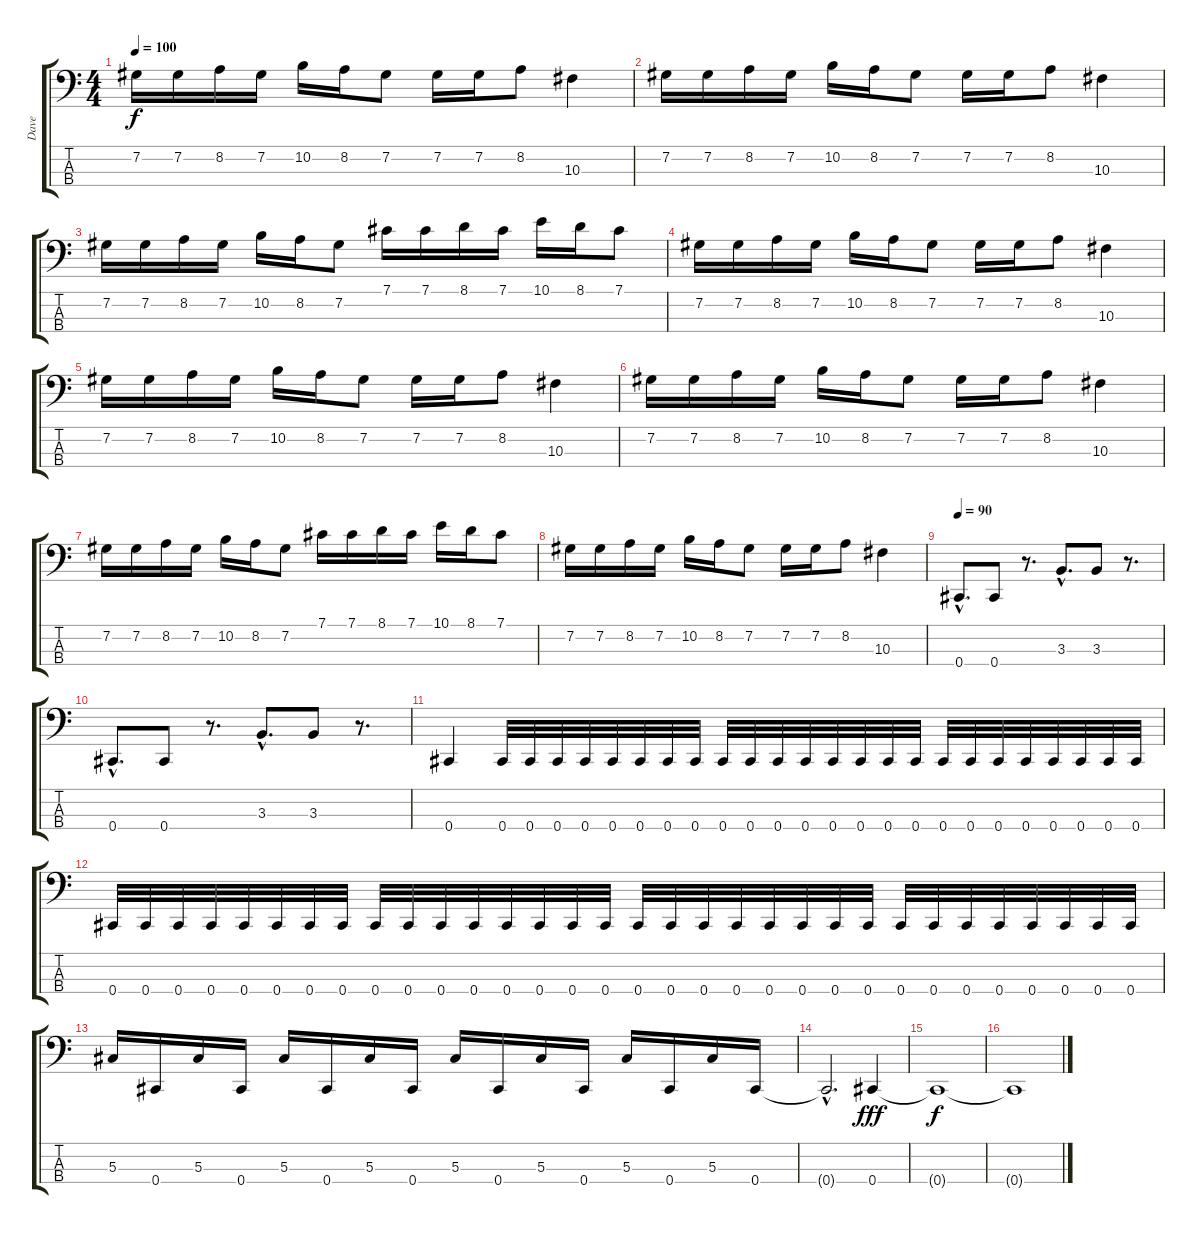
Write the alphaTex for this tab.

\track ("Dave" "Dave") {instrument electricbasspick}
\staff {score tabs}
\tuning (Gb2 Db2 Ab1 Db1) {hide}
\ts (4 4)
\tempo 100
\clef f4
\ks c
7.2.16{dy f} 7.2.16 8.2.16 7.2.16 10.2.16 8.2.16 7.2.8 7.2.16 7.2.16 8.2.8 10.3.4 |
7.2.16 7.2.16 8.2.16 7.2.16 10.2.16 8.2.16 7.2.8 7.2.16 7.2.16 8.2.8 10.3.4 |
7.2.16 7.2.16 8.2.16 7.2.16 10.2.16 8.2.16 7.2.8 7.1.16 7.1.16 8.1.16 7.1.16 10.1.16 8.1.16 7.1.8 |
7.2.16 7.2.16 8.2.16 7.2.16 10.2.16 8.2.16 7.2.8 7.2.16 7.2.16 8.2.8 10.3.4 |
7.2.16 7.2.16 8.2.16 7.2.16 10.2.16 8.2.16 7.2.8 7.2.16 7.2.16 8.2.8 10.3.4 |
7.2.16 7.2.16 8.2.16 7.2.16 10.2.16 8.2.16 7.2.8 7.2.16 7.2.16 8.2.8 10.3.4 |
7.2.16 7.2.16 8.2.16 7.2.16 10.2.16 8.2.16 7.2.8 7.1.16 7.1.16 8.1.16 7.1.16 10.1.16 8.1.16 7.1.8 |
7.2.16 7.2.16 8.2.16 7.2.16 10.2.16 8.2.16 7.2.8 7.2.16 7.2.16 8.2.8 10.3.4 |
\tempo 90
0.4{hac}.8{d} 0.4.8 r.8{d} 3.3{hac}.8{d} 3.3.8 r.8{d} |
0.4{hac}.8{d} 0.4.8 r.8{d} 3.3{hac}.8{d} 3.3.8 r.8{d} |
0.4.4 0.4.32 0.4.32 0.4.32 0.4.32 0.4.32 0.4.32 0.4.32 0.4.32 0.4.32 0.4.32 0.4.32 0.4.32 0.4.32 0.4.32 0.4.32 0.4.32 0.4.32 0.4.32 0.4.32 0.4.32 0.4.32 0.4.32 0.4.32 0.4.32 |
0.4.32 0.4.32 0.4.32 0.4.32 0.4.32 0.4.32 0.4.32 0.4.32 0.4.32 0.4.32 0.4.32 0.4.32 0.4.32 0.4.32 0.4.32 0.4.32 0.4.32 0.4.32 0.4.32 0.4.32 0.4.32 0.4.32 0.4.32 0.4.32 0.4.32 0.4.32 0.4.32 0.4.32 0.4.32 0.4.32 0.4.32 0.4.32 |
5.3.16 0.4.16 5.3.16 0.4.16 5.3.16 0.4.16 5.3.16 0.4.16 5.3.16 0.4.16 5.3.16 0.4.16 5.3.16 0.4.16 5.3.16 0.4.16 |
0.4{hac t}.2{d} 0.4.4{dy fff} |
0.4{t}.1{dy f} |
0.4{t}.1
